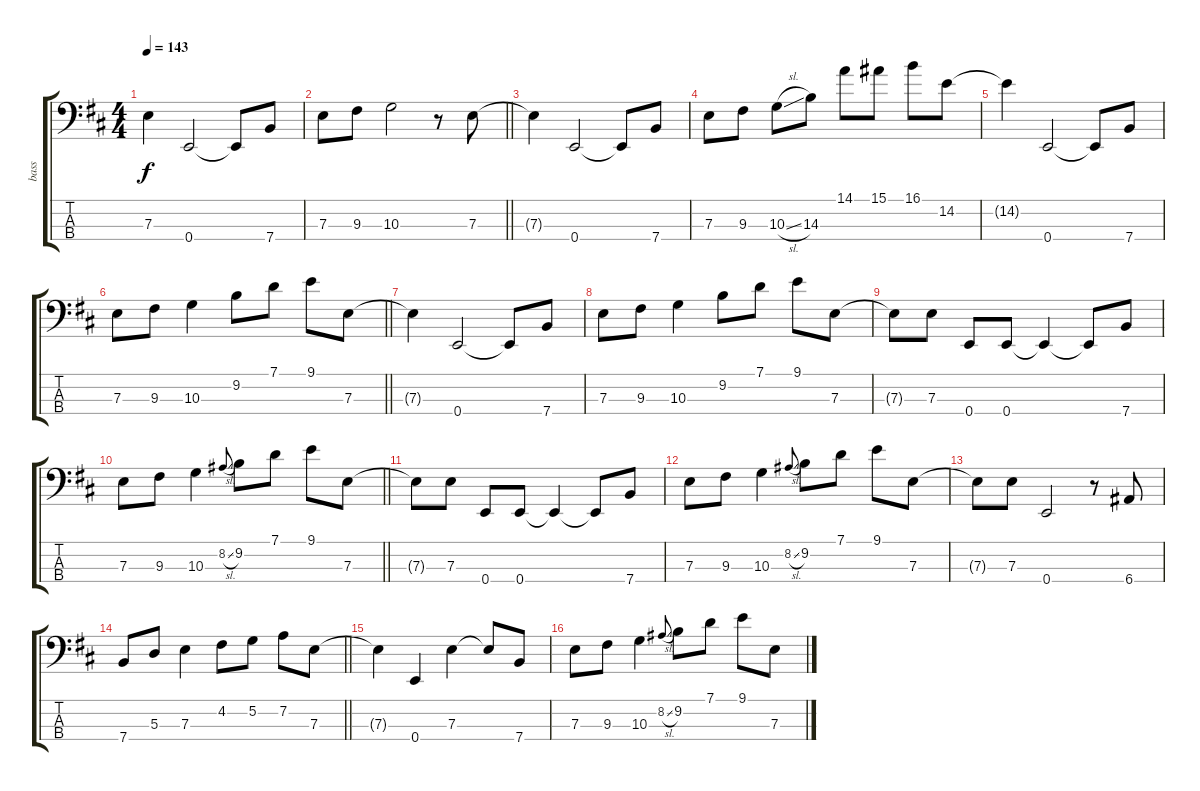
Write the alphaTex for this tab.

\track ("bass" "bass") {instrument electricbassfinger}
\staff {score tabs}
\tuning (G2 D2 A1 E1) {hide}
\ts (4 4)
\tempo 143
\clef f4
\ks d
7.3{t}.4{dy f} 0.4.2 0.4{t}.8 7.4.8 |
\barLineRight lightlight
7.3.8 9.3.8 10.3.2 r.8 7.3.8 |
7.3{t}.4 0.4.2 0.4{t}.8 7.4.8 |
7.3.8 9.3.8 10.3{sl}.8 14.3.8 14.1.8 15.1.8 16.1.8 14.2.8 |
14.2{t}.4 0.4.2 0.4{t}.8 7.4.8 |
\barLineRight lightlight
7.3.8 9.3.8 10.3.4 9.2.8 7.1.8 9.1.8 7.3.8 |
7.3{t}.4 0.4.2 0.4{t}.8 7.4.8 |
7.3.8 9.3.8 10.3.4 9.2.8 7.1.8 9.1.8 7.3.8 |
7.3{t}.8 7.3.8 0.4.8 0.4.8 0.4{t}.4 0.4{t}.8 7.4.8 |
\barLineRight lightlight
7.3.8 9.3.8 10.3.4 8.2{sl}.8{gr onbeat} 9.2.8 7.1.8 9.1.8 7.3.8 |
7.3{t}.8 7.3.8 0.4.8 0.4.8 0.4{t}.4 0.4{t}.8 7.4.8 |
7.3.8 9.3.8 10.3.4 8.2{sl}.8{gr onbeat} 9.2.8 7.1.8 9.1.8 7.3.8 |
7.3{t}.8 7.3.8 0.4.2 r.8 6.4.8 |
\barLineRight lightlight
7.4.8 5.3.8 7.3.4 4.2.8 5.2.8 7.2.8 7.3.8 |
7.3{t}.4 0.4.4 7.3.4 7.3{t}.8 7.4.8 |
7.3.8 9.3.8 10.3.4 8.2{sl}.8{gr onbeat} 9.2.8 7.1.8 9.1.8 7.3.8
